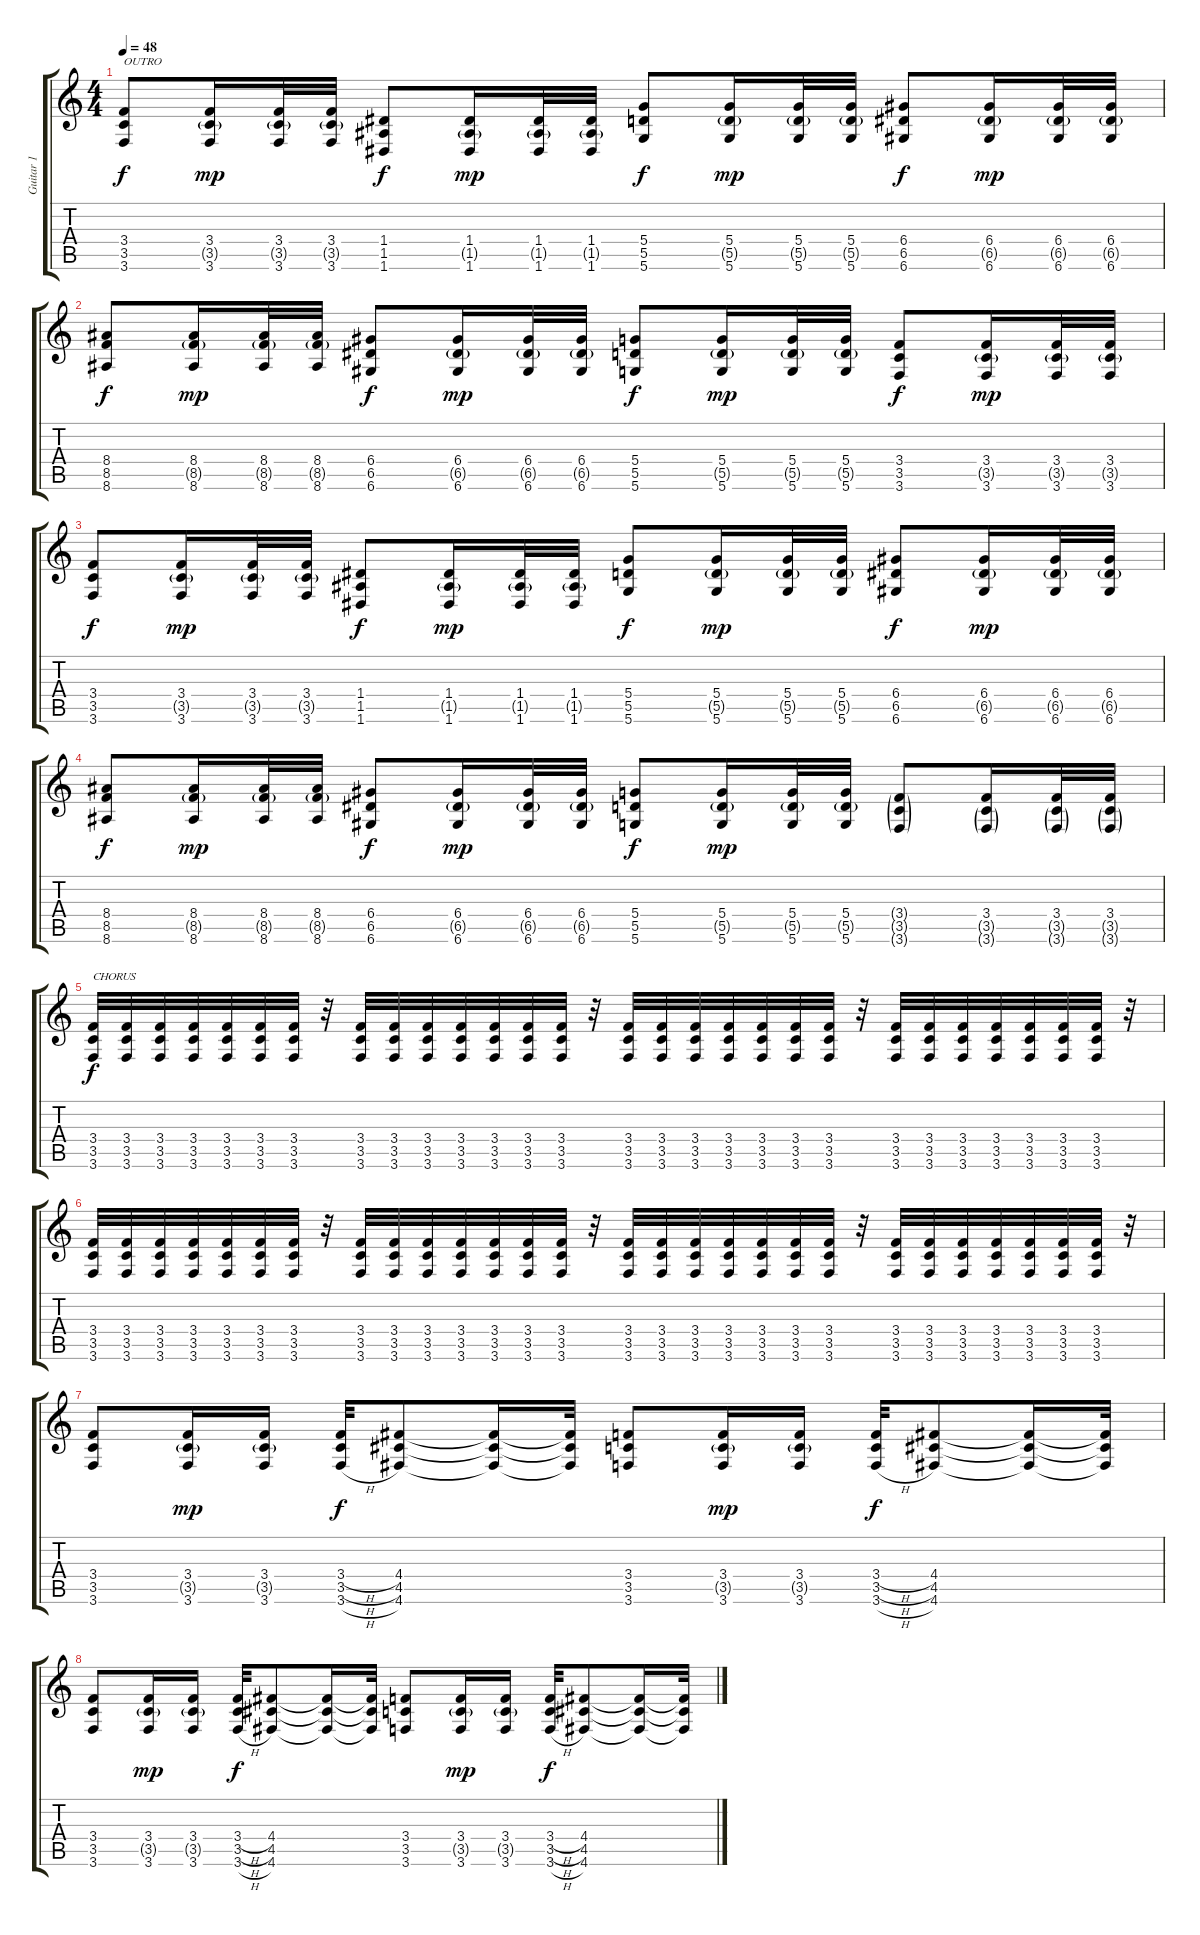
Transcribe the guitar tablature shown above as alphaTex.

\track ("Guitar 1" "Guitar 1") {instrument overdrivenguitar}
\staff {score tabs}
\tuning (E4 B3 G3 D3 A2 D2) {hide}
\ts (4 4)
\tempo 48
\clef g2
\ks c
(3.4 3.5 3.6).8{txt "OUTRO" dy f} (3.4 3.5{g} 3.6).16{dy mp} (3.4 3.5{g} 3.6).32 (3.4 3.5{g} 3.6).32 (1.4 1.5 1.6).8{dy f} (1.4 1.5{g} 1.6).16{dy mp} (1.4 1.5{g} 1.6).32 (1.4 1.5{g} 1.6).32 (5.4 5.5 5.6).8{dy f} (5.4 5.5{g} 5.6).16{dy mp} (5.4 5.5{g} 5.6).32 (5.4 5.5{g} 5.6).32 (6.4 6.5 6.6).8{dy f} (6.4 6.5{g} 6.6).16{dy mp} (6.4 6.5{g} 6.6).32 (6.4 6.5{g} 6.6).32 |
(8.4 8.5 8.6).8{dy f} (8.4 8.5{g} 8.6).16{dy mp} (8.4 8.5{g} 8.6).32 (8.4 8.5{g} 8.6).32 (6.4 6.5 6.6).8{dy f} (6.4 6.5{g} 6.6).16{dy mp} (6.4 6.5{g} 6.6).32 (6.4 6.5{g} 6.6).32 (5.4 5.5 5.6).8{dy f} (5.4 5.5{g} 5.6).16{dy mp} (5.4 5.5{g} 5.6).32 (5.4 5.5{g} 5.6).32 (3.4 3.5 3.6).8{dy f} (3.4 3.5{g} 3.6).16{dy mp} (3.4 3.5{g} 3.6).32 (3.4 3.5{g} 3.6).32 |
(3.4 3.5 3.6).8{dy f} (3.4 3.5{g} 3.6).16{dy mp} (3.4 3.5{g} 3.6).32 (3.4 3.5{g} 3.6).32 (1.4 1.5 1.6).8{dy f} (1.4 1.5{g} 1.6).16{dy mp} (1.4 1.5{g} 1.6).32 (1.4 1.5{g} 1.6).32 (5.4 5.5 5.6).8{dy f} (5.4 5.5{g} 5.6).16{dy mp} (5.4 5.5{g} 5.6).32 (5.4 5.5{g} 5.6).32 (6.4 6.5 6.6).8{dy f} (6.4 6.5{g} 6.6).16{dy mp} (6.4 6.5{g} 6.6).32 (6.4 6.5{g} 6.6).32 |
(8.4 8.5 8.6).8{dy f} (8.4 8.5{g} 8.6).16{dy mp} (8.4 8.5{g} 8.6).32 (8.4 8.5{g} 8.6).32 (6.4 6.5 6.6).8{dy f} (6.4 6.5{g} 6.6).16{dy mp} (6.4 6.5{g} 6.6).32 (6.4 6.5{g} 6.6).32 (5.4 5.5 5.6).8{dy f} (5.4 5.5{g} 5.6).16{dy mp} (5.4 5.5{g} 5.6).32 (5.4 5.5{g} 5.6).32 (3.4{g} 3.5{g} 3.6{g}).8 (3.4 3.5{g} 3.6{g}).16 (3.4 3.5{g} 3.6{g}).32 (3.4 3.5{g} 3.6{g}).32 |
(3.4 3.5 3.6).32{txt "CHORUS" dy f} (3.4 3.5 3.6).32 (3.4 3.5 3.6).32 (3.4 3.5 3.6).32 (3.4 3.5 3.6).32 (3.4 3.5 3.6).32 (3.4 3.5 3.6).32 r.32 (3.4 3.5 3.6).32 (3.4 3.5 3.6).32 (3.4 3.5 3.6).32 (3.4 3.5 3.6).32 (3.4 3.5 3.6).32 (3.4 3.5 3.6).32 (3.4 3.5 3.6).32 r.32 (3.4 3.5 3.6).32 (3.4 3.5 3.6).32 (3.4 3.5 3.6).32 (3.4 3.5 3.6).32 (3.4 3.5 3.6).32 (3.4 3.5 3.6).32 (3.4 3.5 3.6).32 r.32 (3.4 3.5 3.6).32 (3.4 3.5 3.6).32 (3.4 3.5 3.6).32 (3.4 3.5 3.6).32 (3.4 3.5 3.6).32 (3.4 3.5 3.6).32 (3.4 3.5 3.6).32 r.32 |
(3.4 3.5 3.6).32 (3.4 3.5 3.6).32 (3.4 3.5 3.6).32 (3.4 3.5 3.6).32 (3.4 3.5 3.6).32 (3.4 3.5 3.6).32 (3.4 3.5 3.6).32 r.32 (3.4 3.5 3.6).32 (3.4 3.5 3.6).32 (3.4 3.5 3.6).32 (3.4 3.5 3.6).32 (3.4 3.5 3.6).32 (3.4 3.5 3.6).32 (3.4 3.5 3.6).32 r.32 (3.4 3.5 3.6).32 (3.4 3.5 3.6).32 (3.4 3.5 3.6).32 (3.4 3.5 3.6).32 (3.4 3.5 3.6).32 (3.4 3.5 3.6).32 (3.4 3.5 3.6).32 r.32 (3.4 3.5 3.6).32 (3.4 3.5 3.6).32 (3.4 3.5 3.6).32 (3.4 3.5 3.6).32 (3.4 3.5 3.6).32 (3.4 3.5 3.6).32 (3.4 3.5 3.6).32 r.32 |
(3.4 3.5 3.6).8 (3.4 3.5{g} 3.6).16{dy mp} (3.4 3.5{g} 3.6).16 (3.4{h} 3.5{h} 3.6{h}).32{dy f} (4.4 4.5 4.6).8 (4.4{t} 4.5{t} 4.6{t}).16 (4.4{t} 4.5{t} 4.6{t}).32 (3.4 3.5 3.6).8 (3.4 3.5{g} 3.6).16{dy mp} (3.4 3.5{g} 3.6).16 (3.4{h} 3.5{h} 3.6{h}).32{dy f} (4.4 4.5 4.6).8 (4.4{t} 4.5{t} 4.6{t}).16 (4.4{t} 4.5{t} 4.6{t}).32 |
(3.4 3.5 3.6).8 (3.4 3.5{g} 3.6).16{dy mp} (3.4 3.5{g} 3.6).16 (3.4{h} 3.5{h} 3.6{h}).32{dy f} (4.4 4.5 4.6).8 (4.4{t} 4.5{t} 4.6{t}).16 (4.4{t} 4.5{t} 4.6{t}).32 (3.4 3.5 3.6).8 (3.4 3.5{g} 3.6).16{dy mp} (3.4 3.5{g} 3.6).16 (3.4{h} 3.5{h} 3.6{h}).32{dy f} (4.4 4.5 4.6).8 (4.4{t} 4.5{t} 4.6{t}).16 (4.4{t} 4.5{t} 4.6{t}).32
